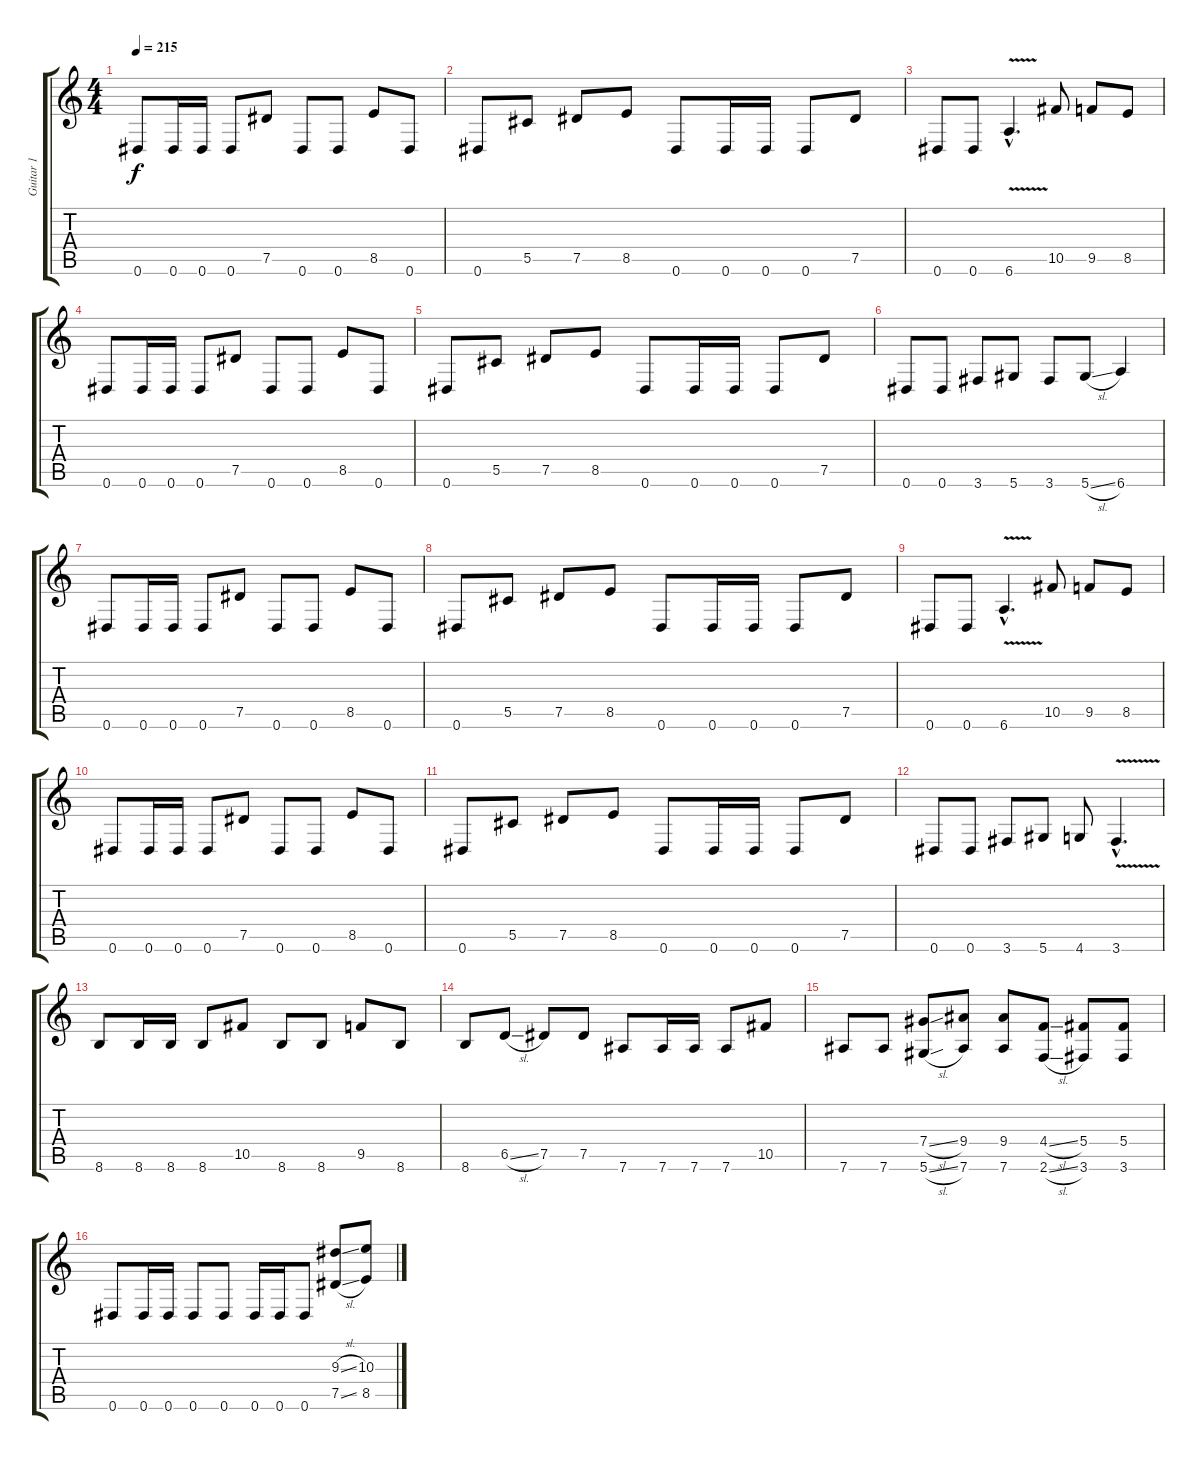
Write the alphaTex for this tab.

\track ("Guitar 1" "Guitar 1") {instrument distortionguitar}
\staff {score tabs}
\tuning (Eb4 Bb3 Gb3 Db3 Ab2 Eb2) {hide}
\ts (4 4)
\tempo 215
\clef g2
\ks c
0.6.8{dy f instrument distortionguitar} 0.6.16 0.6.16 0.6.8 7.5.8 0.6.8 0.6.8 8.5.8 0.6.8 |
0.6.8 5.5.8 7.5.8 8.5.8 0.6.8 0.6.16 0.6.16 0.6.8 7.5.8 |
0.6.8 0.6.8 6.6{v hac}.4{d} 10.5.8 9.5.8 8.5.8 |
0.6.8 0.6.16 0.6.16 0.6.8 7.5.8 0.6.8 0.6.8 8.5.8 0.6.8 |
0.6.8 5.5.8 7.5.8 8.5.8 0.6.8 0.6.16 0.6.16 0.6.8 7.5.8 |
0.6.8 0.6.8 3.6.8 5.6.8 3.6.8 5.6{sl}.8 6.6.4 |
0.6.8 0.6.16 0.6.16 0.6.8 7.5.8 0.6.8 0.6.8 8.5.8 0.6.8 |
0.6.8 5.5.8 7.5.8 8.5.8 0.6.8 0.6.16 0.6.16 0.6.8 7.5.8 |
0.6.8 0.6.8 6.6{v hac}.4{d} 10.5.8 9.5.8 8.5.8 |
0.6.8 0.6.16 0.6.16 0.6.8 7.5.8 0.6.8 0.6.8 8.5.8 0.6.8 |
0.6.8 5.5.8 7.5.8 8.5.8 0.6.8 0.6.16 0.6.16 0.6.8 7.5.8 |
0.6.8 0.6.8 3.6.8 5.6.8 4.6.8 3.6{v hac}.4{d} |
8.6.8 8.6.16 8.6.16 8.6.8 10.5.8 8.6.8 8.6.8 9.5.8 8.6.8 |
8.6.8 6.5{sl}.8 7.5.8 7.5.8 7.6.8 7.6.16 7.6.16 7.6.8 10.5.8 |
7.6.8 7.6.8 (7.4{sl} 5.6{sl}).8 (9.4 7.6).8 (9.4 7.6).8 (4.4{sl} 2.6{sl}).8 (5.4 3.6).8 (5.4 3.6).8 |
0.6.8 0.6.16 0.6.16 0.6.8 0.6.8 0.6.16 0.6.16 0.6.8 (9.3{sl} 7.5{sl}).8 (10.3 8.5).8
